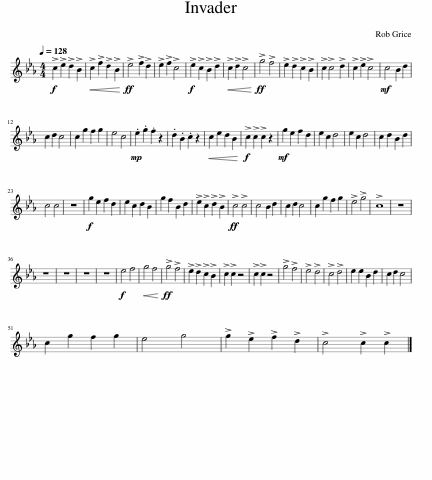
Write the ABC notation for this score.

X:1
L:1/8
Q:1/4=128
M:4/4
I:linebreak $
K:Eb
V:1 treble
V:1
!f! !>!c2 !>!e2 !>!d2 !>!B2 |!<(! !>!c2 !>!f2 !>!d2 !>!B2!<)! |!ff! !>!e4 !>!f2 !>!d2 | !>!e2 !>!f2 !>!c4 |!f! !>!e2 !>!c2 !>!B2 !>!d2 | %5
!<(! !>!c2 !>!d2 !>!c4!<)! |!ff! !>!g4 !>!f4 | !>!e2 !>!d2 !>!c2 !>!B2 | !>!c2 !>!c4 !>!d2 | !>!c2 !>!e2 !>!c4 | %10
!mf! c4 B2 d2 |$ c2 d2 c4 | c2 g2 f2 g2 | e4 c4 |!mp! .e2 .g2 .f2 z2 | %15
 .d2 .B2 .c2 z2 |!<(! c2 e2 d2 B2!<)! |!f! !>!c2 !>!c2 !>!c2 z2 |!mf! g2 e2 f2 d2 | e2 c2 d4 | %20
 e2 c2 d4 | c2 d2 B2 d2 |$ c4 c4 | z8 |!f! g2 e2 f2 d2 | %25
 e2 c2 d2 B2 | g2 f2 B2 d2 | !>!e2 !>!c2 !>!d2 !>!B2 |!ff! !>!c4 !>!c4 | c4 B2 d2 | %30
 c2 d2 c4 | c2 g2 f2 g2 | !>!e4 !>!g4 | !>!c8 | z8 |$ %35
 z8 | z8 | z8 | z8 |!f! e4 f4 | %40
!<(! g4 f4!<)! |!ff! !>!g4 !>!f4 | !>!e2 !>!d2 !>!c2 !>!B2 | !>!c2 !>!c2 z4 | !>!c2 !>!c2 z4 | %45
 !>!g4 !>!f4 | !>!e4 !>!d4 | !>!c4 !>!d4 | e2 e2 B2 d2 | c2 d2 c4 |$ %50
 c2 g2 f2 g2 | e4 g4 | !>!g2 !>!e2 !>!f2 !>!d2 | !>!c4 !>!c2 !>!c2 |] %54
